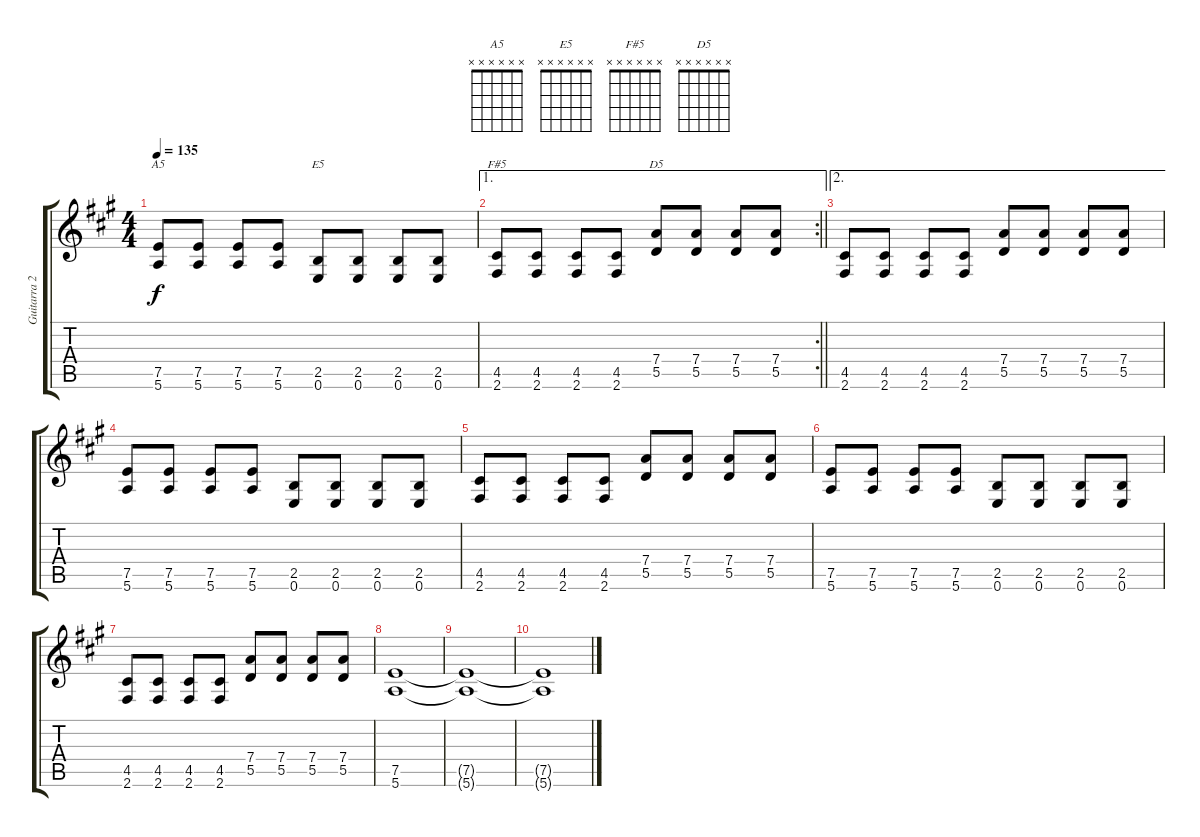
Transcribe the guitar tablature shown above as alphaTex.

\track ("Guitarra 2" "Guitarra 2") {instrument electricguitarclean}
\staff {score tabs}
\tuning (E4 B3 G3 D3 A2 E2) {hide}
\chord ("A5" x x x x x x)
\chord ("E5" x x x x x x)
\chord ("F#5" x x x x x x)
\chord ("D5" x x x x x x)
\ts (4 4)
\tempo 135
\clef g2
\ks a
(7.5 5.6).8{ch "A5" dy f} (7.5 5.6).8 (7.5 5.6).8 (7.5 5.6).8 (2.5 0.6).8{ch "E5"} (2.5 0.6).8 (2.5 0.6).8 (2.5 0.6).8 |
\ae 1
\rc 2
\barLineRight lightlight
(4.5 2.6).8{ch "F#5"} (4.5 2.6).8 (4.5 2.6).8 (4.5 2.6).8 (7.4 5.5).8{ch "D5"} (7.4 5.5).8 (7.4 5.5).8 (7.4 5.5).8 |
\ae 2
(4.5 2.6).8 (4.5 2.6).8 (4.5 2.6).8 (4.5 2.6).8 (7.4 5.5).8 (7.4 5.5).8 (7.4 5.5).8 (7.4 5.5).8 |
(7.5 5.6).8 (7.5 5.6).8 (7.5 5.6).8 (7.5 5.6).8 (2.5 0.6).8 (2.5 0.6).8 (2.5 0.6).8 (2.5 0.6).8 |
(4.5 2.6).8 (4.5 2.6).8 (4.5 2.6).8 (4.5 2.6).8 (7.4 5.5).8 (7.4 5.5).8 (7.4 5.5).8 (7.4 5.5).8 |
(7.5 5.6).8 (7.5 5.6).8 (7.5 5.6).8 (7.5 5.6).8 (2.5 0.6).8 (2.5 0.6).8 (2.5 0.6).8 (2.5 0.6).8 |
(4.5 2.6).8 (4.5 2.6).8 (4.5 2.6).8 (4.5 2.6).8 (7.4 5.5).8 (7.4 5.5).8 (7.4 5.5).8 (7.4 5.5).8 |
(7.5 5.6).1 |
(7.5{t} 5.6{t}).1 |
(7.5{t} 5.6{t}).1
